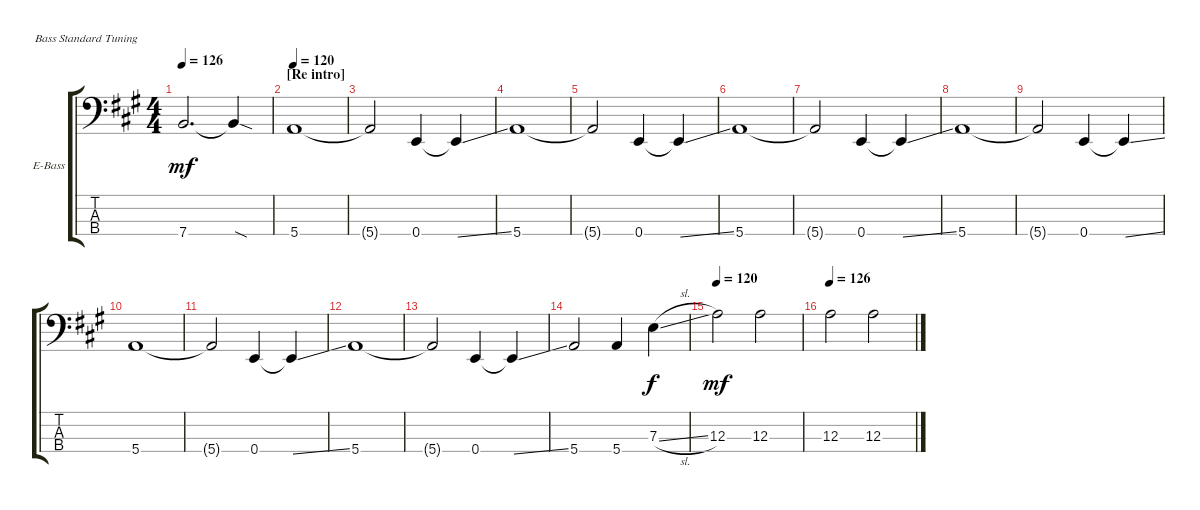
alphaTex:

\defaultSystemsLayout 4
\bracketExtendMode groupsimilarinstruments
\firstSystemTrackNameOrientation horizontal
\otherSystemsTrackNameOrientation horizontal
\track ("Bass" "E-Bass") {instrument electricbassfinger}
\staff {score tabs}
\tuning (G2 D2 A1 E1)
\ts (4 4)
\tempo 126
\clef f4
\ks a
7.4.2{d dy mf} 7.4{sod t}.4 |
\section ("" "[Re intro]")
\tempo 120
5.4.1 |
5.4{t}.2 0.4.4 0.4{ss t}.4 |
5.4.1 |
5.4{t}.2 0.4.4 0.4{ss t}.4 |
5.4.1 |
5.4{t}.2 0.4.4 0.4{ss t}.4 |
5.4.1 |
5.4{t}.2 0.4.4 0.4{ss t}.4 |
5.4.1 |
5.4{t}.2 0.4.4 0.4{ss t}.4 |
5.4.1 |
5.4{t}.2 0.4.4 0.4{ss t}.4 |
5.4.2 5.4.4 7.3{sl}.4{dy f} |
\tempo 120
12.3.2{dy mf} 12.3.2 |
\tempo 126
12.3.2 12.3.2
